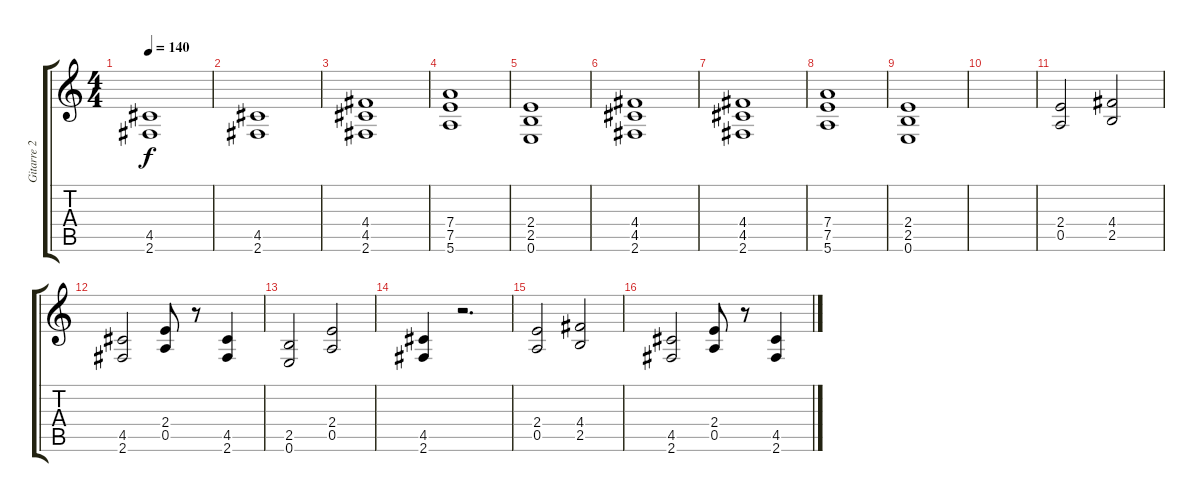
\track ("Gitarre 2" "Gitarre 2") {instrument distortionguitar}
\staff {score tabs}
\tuning (E4 B3 G3 D3 A2 E2) {hide}
\ts (4 4)
\tempo 140
\clef g2
\ks c
(4.5 2.6).1{dy f} |
(4.5 2.6).1 |
(4.4 4.5 2.6).1 |
(7.4 7.5 5.6).1 |
(2.4 2.5 0.6).1 |
(4.4 4.5 2.6).1 |
(4.4 4.5 2.6).1 |
(7.4 7.5 5.6).1 |
(2.4 2.5 0.6).1 |
|
(2.4 0.5).2 (4.4 2.5).2 |
(4.5 2.6).2 (2.4 0.5).8 r.8 (4.5 2.6).4 |
(2.5 0.6).2 (2.4 0.5).2 |
(4.5 2.6).4 r.2{d} |
(2.4 0.5).2 (4.4 2.5).2 |
(4.5 2.6).2 (2.4 0.5).8 r.8 (4.5 2.6).4
